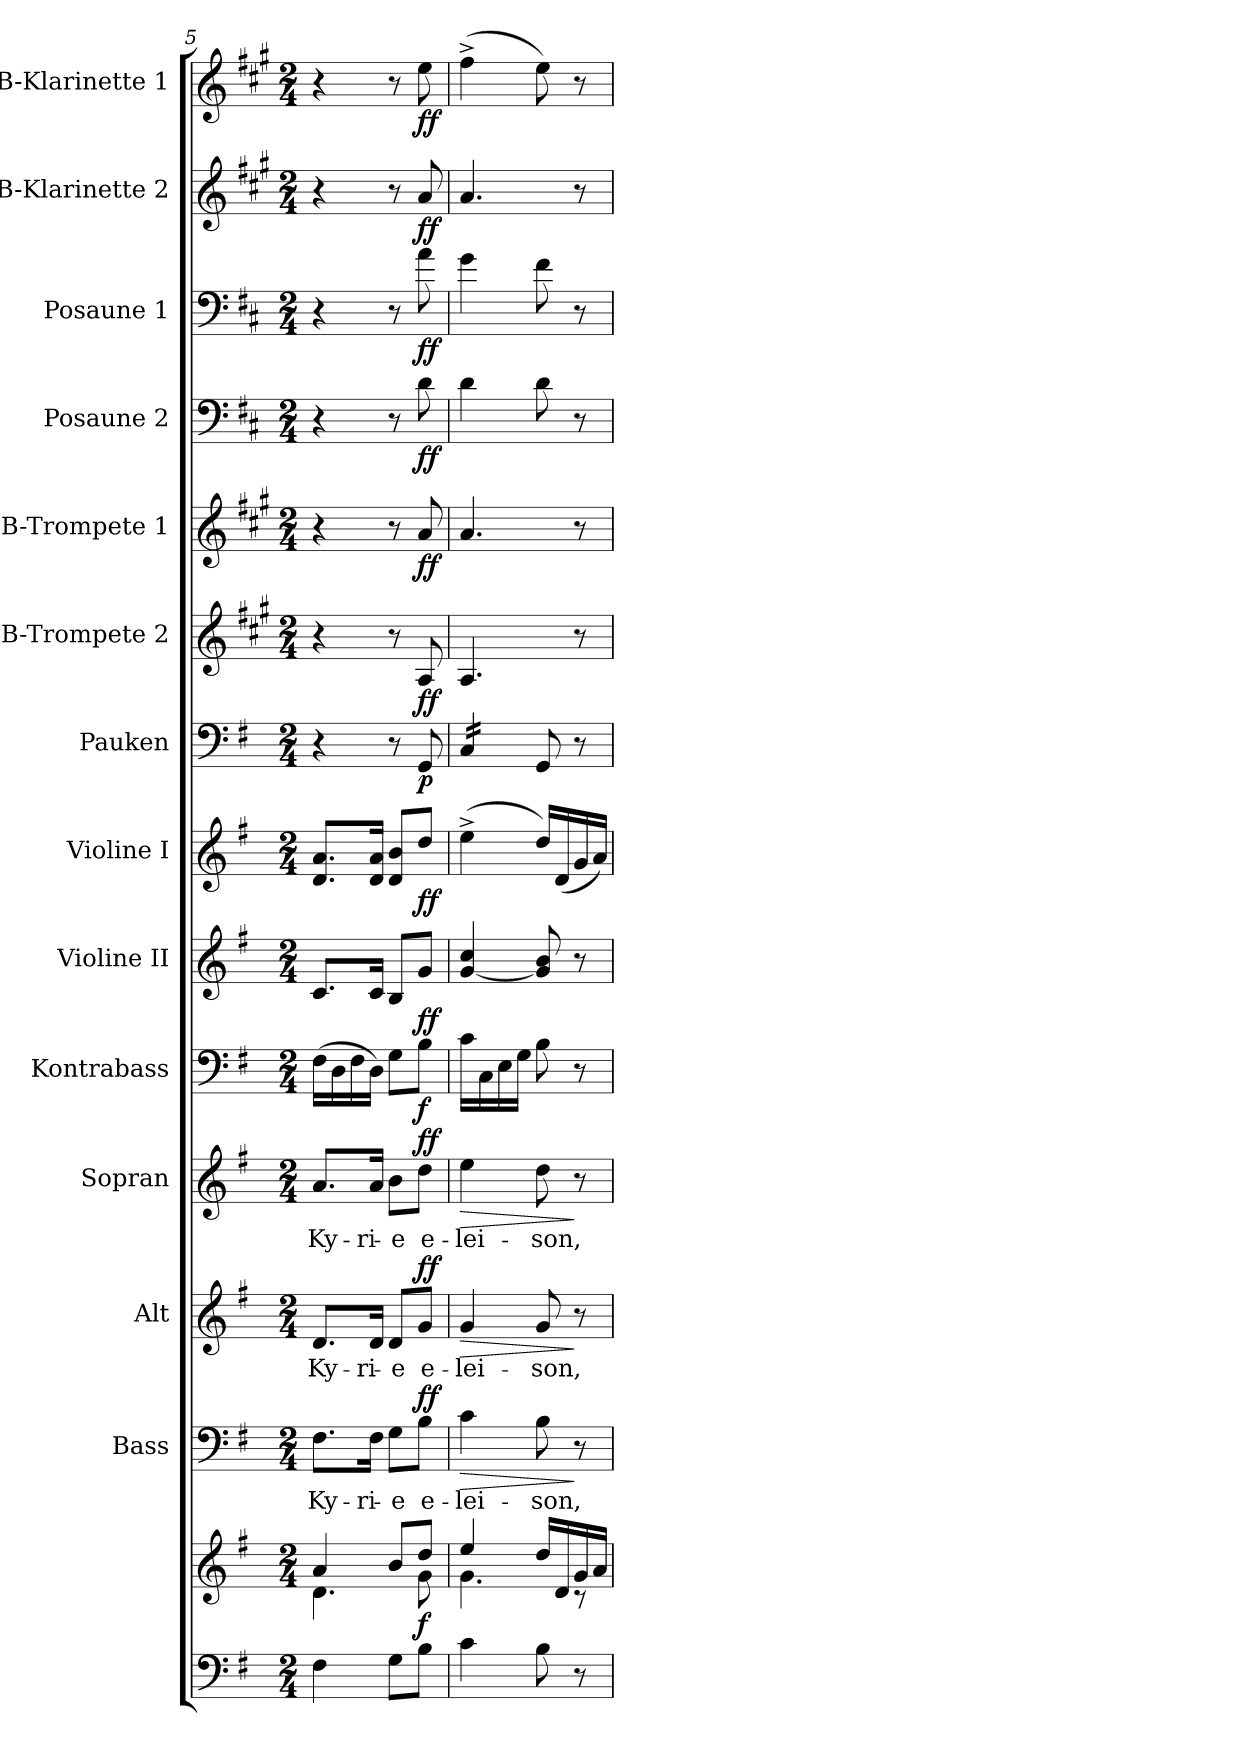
**kern	**kern	**dynam	**kern	**text	**dynam	**kern	**text	**dynam	**kern	**text	**dynam	**kern	**dynam	**kern	**dynam	**kern	**dynam	**kern	**dynam	**kern	**dynam	**kern	**dynam	**kern	**dynam	**kern	**dynam	**kern	**dynam	**kern	**dynam
*part14	*part14	*part14	*part13	*part13	*part13	*part12	*part12	*part12	*part11	*part11	*part11	*part10	*part10	*part9	*part9	*part8	*part8	*part7	*part7	*part6	*part6	*part5	*part5	*part4	*part4	*part3	*part3	*part2	*part2	*part1	*part1
*staff15	*staff14	*staff14/15	*staff13	*staff13	*staff13	*staff12	*staff12	*staff12	*staff11	*staff11	*staff11	*staff10	*staff10	*staff9	*staff9	*staff8	*staff8	*staff7	*staff7	*staff6	*staff6	*staff5	*staff5	*staff4	*staff4	*staff3	*staff3	*staff2	*staff2	*staff1	*staff1
*	*	*	*I"Bass	*	*	*I"Alt	*	*	*I"Sopran	*	*	*I"Kontrabass	*	*I"Violine II	*	*I"Violine I	*	*I"Pauken	*	*I"B-Trompete 2	*	*I"B-Trompete 1	*	*I"Posaune 2	*	*I"Posaune 1	*	*I"B-Klarinette 2	*	*I"B-Klarinette 1	*
*	*	*	*I'B.	*	*	*I'A.	*	*	*I'S.	*	*	*I'Kb.	*	*I'Vl. II	*	*I'Vl. I	*	*I'Pk.	*	*I'B Trp. 2	*	*I'B Trp. 1	*	*I'Pos. 2	*	*I'Pos. 1	*	*I'B Kl. 2	*	*I'B Kl. 1	*
*clefF4	*clefG2	*	*clefF4	*	*	*clefG2	*	*	*clefG2	*	*	*clefF4	*	*clefG2	*	*clefG2	*	*clefF4	*	*clefG2	*	*clefG2	*	*clefF4	*	*clefF4	*	*clefG2	*	*clefG2	*
*	*	*	*	*	*	*	*	*	*	*	*	*ITrd7c12	*	*	*	*	*	*	*	*ITrd1c2	*	*ITrd1c2	*	*ITrd4c7	*	*ITrd4c7	*	*ITrd1c2	*	*ITrd1c2	*
*k[f#]	*k[f#]	*	*k[f#]	*	*	*k[f#]	*	*	*k[f#]	*	*	*k[f#]	*	*k[f#]	*	*k[f#]	*	*k[f#]	*	*k[f#]	*	*k[f#]	*	*k[f#]	*	*k[f#]	*	*k[f#]	*	*k[f#]	*
*G:	*G:	*	*G:	*	*	*G:	*	*	*G:	*	*	*G:	*	*G:	*	*G:	*	*G:	*	*G:	*	*G:	*	*G:	*	*G:	*	*G:	*	*G:	*
*M2/4	*M2/4	*	*M2/4	*	*	*M2/4	*	*	*M2/4	*	*	*M2/4	*	*M2/4	*	*M2/4	*	*M2/4	*	*M2/4	*	*M2/4	*	*M2/4	*	*M2/4	*	*M2/4	*	*M2/4	*
=5	=5	=5	=5	=5	=5	=5	=5	=5	=5	=5	=5	=5	=5	=5	=5	=5	=5	=5	=5	=5	=5	=5	=5	=5	=5	=5	=5	=5	=5	=5	=5
*	*^	*	*	*	*	*	*	*	*	*	*	*	*	*	*	*	*	*	*	*	*	*	*	*	*	*	*	*	*	*	*
!	!	!	!	!	!LO:LY:b	!	!	!LO:LY:b	!	!	!LO:LY:b	!	!	!	!	!	!	!	!	!	!	!	!	!	!	!	!	!	!	!	!	!
4F#\	4a/	4.d\	.	8.F#\L	Ky-	.	8.d/L	Ky-	.	8.a/L	Ky-	.	(>16FF#\LL	.	8.c/L	.	8.d/ 8.a/L	.	4r	.	4r	.	4r	.	4r	.	4r	.	4r	.	4r	.
.	.	.	.	.	.	.	.	.	.	.	.	.	16DD\	.	.	.	.	.	.	.	.	.	.	.	.	.	.	.	.	.	.	.
.	.	.	.	.	.	.	.	.	.	.	.	.	16FF#\	.	.	.	.	.	.	.	.	.	.	.	.	.	.	.	.	.	.	.
!	!	!	!	!	!LO:LY:b	!	!	!LO:LY:b	!	!	!LO:LY:b	!	!	!	!	!	!	!	!	!	!	!	!	!	!	!	!	!	!	!	!	!
.	.	.	.	16F#\Jk	-ri-	.	16d/Jk	-ri-	.	16a/Jk	-ri-	.	16DD\JJ)	.	16c/Jk	.	16d/ 16a/Jk	.	.	.	.	.	.	.	.	.	.	.	.	.	.	.
!	!	!	!	!	!LO:LY:b	!	!	!LO:LY:b	!	!	!LO:LY:b	!	!	!	!	!	!	!	!	!	!	!	!	!	!	!	!	!	!	!	!	!
8G\L	8b/L	.	.	8G\L	-e	.	8d/L	-e	.	8b\L	-e	.	8GG\L	.	8B/L	.	8d/ 8b/L	.	8r	.	8r	.	8r	.	8r	.	8r	.	8r	.	8r	.
!	!	!	!LO:DY:b	!	!LO:LY:b	!LO:DY:a	!	!LO:LY:b	!LO:DY:a	!	!LO:LY:b	!LO:DY:a	!	!LO:DY:b	!	!LO:DY:b	!	!LO:DY:b	!	!LO:DY:b	!	!LO:DY:b	!	!LO:DY:b	!	!LO:DY:b	!	!LO:DY:b	!	!LO:DY:b	!	!LO:DY:b
8B\J	8dd/J	8g\	f	8B\J	e-	ff	8g/J	e-	ff	8dd\J	e-	ff	8BB\J	f	8g/J	ff	8dd/J	ff	8GG/	p	8G/	ff	8g/	ff	8G\	ff	8d\	ff	8g/	ff	8dd\	ff
=6	=6	=6	=6	=6	=6	=6	=6	=6	=6	=6	=6	=6	=6	=6	=6	=6	=6	=6	=6	=6	=6	=6	=6	=6	=6	=6	=6	=6	=6	=6	=6	=6
!	!	!	!	!	!LO:LY:b	!LO:HP:b	!	!LO:LY:b	!LO:HP:b	!	!LO:LY:b	!LO:HP:b	!	!	!	!	!	!	!	!	!	!	!	!	!	!	!	!	!	!	!	!
*	*	*	*	*	*	*	*	*	*	*	*	*	*	*	*	*	*	*	*tremolo	*	*	*	*	*	*	*	*	*	*	*	*	*
4c\	4ee/	4.g\	.	4c\	-lei-	>	4g/	-lei-	>	4ee\	-lei-	>	16C\LL	.	[4g/ 4cc/	.	(>4ee^>\	.	16C/LL	.	4.G/	.	4.g/	.	4G\	.	4c\	.	4.g/	.	(>4ee^>\	.
.	.	.	.	.	.	.	.	.	.	.	.	.	16CC\	.	.	.	.	.	16C/	.	.	.	.	.	.	.	.	.	.	.	.	.
.	.	.	.	.	.	.	.	.	.	.	.	.	16EE\	.	.	.	.	.	16C/	.	.	.	.	.	.	.	.	.	.	.	.	.
.	.	.	.	.	.	.	.	.	.	.	.	.	16GG\JJ	.	.	.	.	.	16C/JJ	.	.	.	.	.	.	.	.	.	.	.	.	.
*	*	*	*	*	*	*	*	*	*	*	*	*	*	*	*	*	*	*	*Xtremolo	*	*	*	*	*	*	*	*	*	*	*	*	*
!	!	!	!	!	!LO:LY:b	!	!	!LO:LY:b	!	!	!LO:LY:b	!	!	!	!	!	!	!	!	!	!	!	!	!	!	!	!	!	!	!	!	!
8B\	16dd/LL	.	.	8B\	-son,	.	8g/	-son,	.	8dd\	-son,	.	8BB\	.	8g/] 8b/	.	16dd/LL)	.	8GG/	.	.	.	.	.	8G\	.	8B\	.	.	.	8dd\)	.
.	16d/	.	.	.	.	.	.	.	.	.	.	.	.	.	.	.	(<16d/	.	.	.	.	.	.	.	.	.	.	.	.	.	.	.
8r	16g/	8rc	.	8r	.	]	8r	.	]	8r	.	]	8r	.	8r	.	16g/	.	8r	.	8r	.	8r	.	8r	.	8r	.	8r	.	8r	.
.	16a/JJ	.	.	.	.	.	.	.	.	.	.	.	.	.	.	.	16a/JJ)	.	.	.	.	.	.	.	.	.	.	.	.	.	.	.
*	*v	*v	*	*	*	*	*	*	*	*	*	*	*	*	*	*	*	*	*	*	*	*	*	*	*	*	*	*	*	*	*	*
=	=	=	=	=	=	=	=	=	=	=	=	=	=	=	=	=	=	=	=	=	=	=	=	=	=	=	=	=	=	=	=
*-	*-	*-	*-	*-	*-	*-	*-	*-	*-	*-	*-	*-	*-	*-	*-	*-	*-	*-	*-	*-	*-	*-	*-	*-	*-	*-	*-	*-	*-	*-	*-
